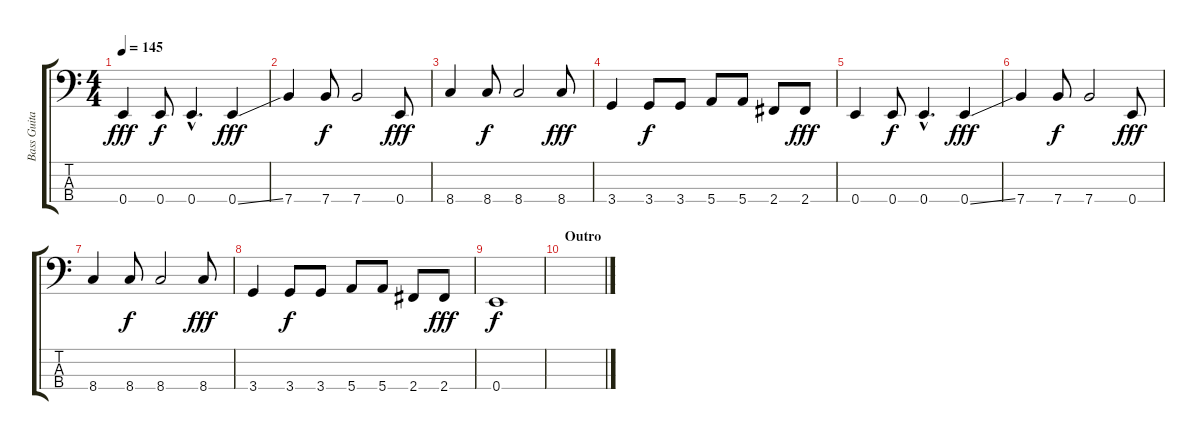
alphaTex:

\track ("Bass Guitar" "Bass Guita") {instrument electricbassfinger}
\staff {score tabs}
\tuning (G2 D2 A1 E1) {hide}
\ts (4 4)
\tempo 145
\clef f4
\ks c
0.4.4{dy fff} 0.4.8{dy f} 0.4{hac}.4{d} 0.4{ss}.4{dy fff} |
7.4.4 7.4.8{dy f} 7.4.2 0.4.8{dy fff} |
8.4.4 8.4.8{dy f} 8.4.2 8.4.8{dy fff} |
3.4.4 3.4.8{dy f} 3.4.8 5.4.8 5.4.8 2.4.8 2.4.8{dy fff} |
0.4.4 0.4.8{dy f} 0.4{hac}.4{d} 0.4{ss}.4{dy fff} |
7.4.4 7.4.8{dy f} 7.4.2 0.4.8{dy fff} |
8.4.4 8.4.8{dy f} 8.4.2 8.4.8{dy fff} |
3.4.4 3.4.8{dy f} 3.4.8 5.4.8 5.4.8 2.4.8 2.4.8{dy fff} |
0.4.1{dy f} |
\section ("" "Outro")
